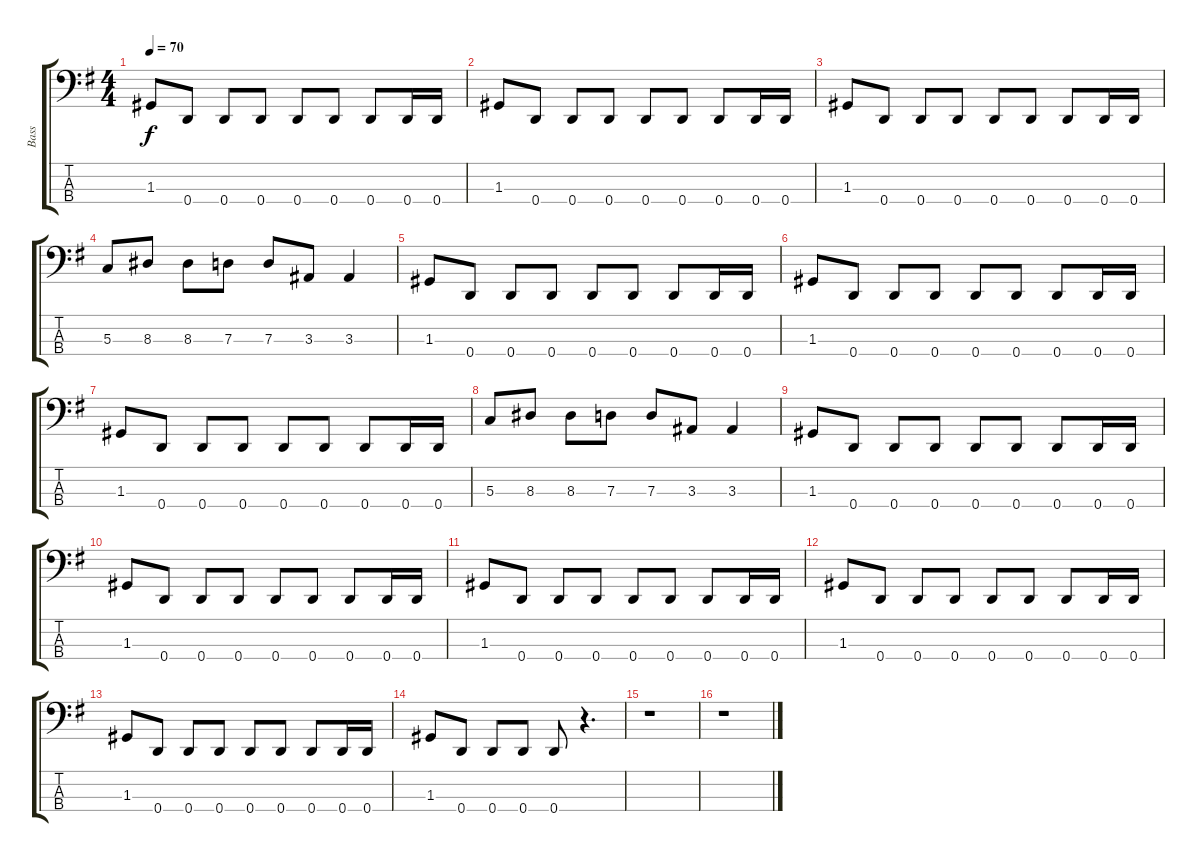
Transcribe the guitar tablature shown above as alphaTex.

\track ("Bass" "Bass") {instrument electricbassfinger}
\staff {score tabs}
\tuning (F2 C2 G1 D1) {hide}
\ts (4 4)
\tempo 70
\clef f4
\ks g
1.3.8{dy f} 0.4.8 0.4.8 0.4.8 0.4.8 0.4.8 0.4.8 0.4.16 0.4.16 |
1.3.8 0.4.8 0.4.8 0.4.8 0.4.8 0.4.8 0.4.8 0.4.16 0.4.16 |
1.3.8 0.4.8 0.4.8 0.4.8 0.4.8 0.4.8 0.4.8 0.4.16 0.4.16 |
5.3.8 8.3.8 8.3.8 7.3.8 7.3.8 3.3.8 3.3.4 |
1.3.8 0.4.8 0.4.8 0.4.8 0.4.8 0.4.8 0.4.8 0.4.16 0.4.16 |
1.3.8 0.4.8 0.4.8 0.4.8 0.4.8 0.4.8 0.4.8 0.4.16 0.4.16 |
1.3.8 0.4.8 0.4.8 0.4.8 0.4.8 0.4.8 0.4.8 0.4.16 0.4.16 |
5.3.8 8.3.8 8.3.8 7.3.8 7.3.8 3.3.8 3.3.4 |
1.3.8 0.4.8 0.4.8 0.4.8 0.4.8 0.4.8 0.4.8 0.4.16 0.4.16 |
1.3.8 0.4.8 0.4.8 0.4.8 0.4.8 0.4.8 0.4.8 0.4.16 0.4.16 |
1.3.8 0.4.8 0.4.8 0.4.8 0.4.8 0.4.8 0.4.8 0.4.16 0.4.16 |
1.3.8 0.4.8 0.4.8 0.4.8 0.4.8 0.4.8 0.4.8 0.4.16 0.4.16 |
1.3.8 0.4.8 0.4.8 0.4.8 0.4.8 0.4.8 0.4.8 0.4.16 0.4.16 |
1.3.8 0.4.8 0.4.8 0.4.8 0.4.8 r.4{d} |
r.1 |
r.1
